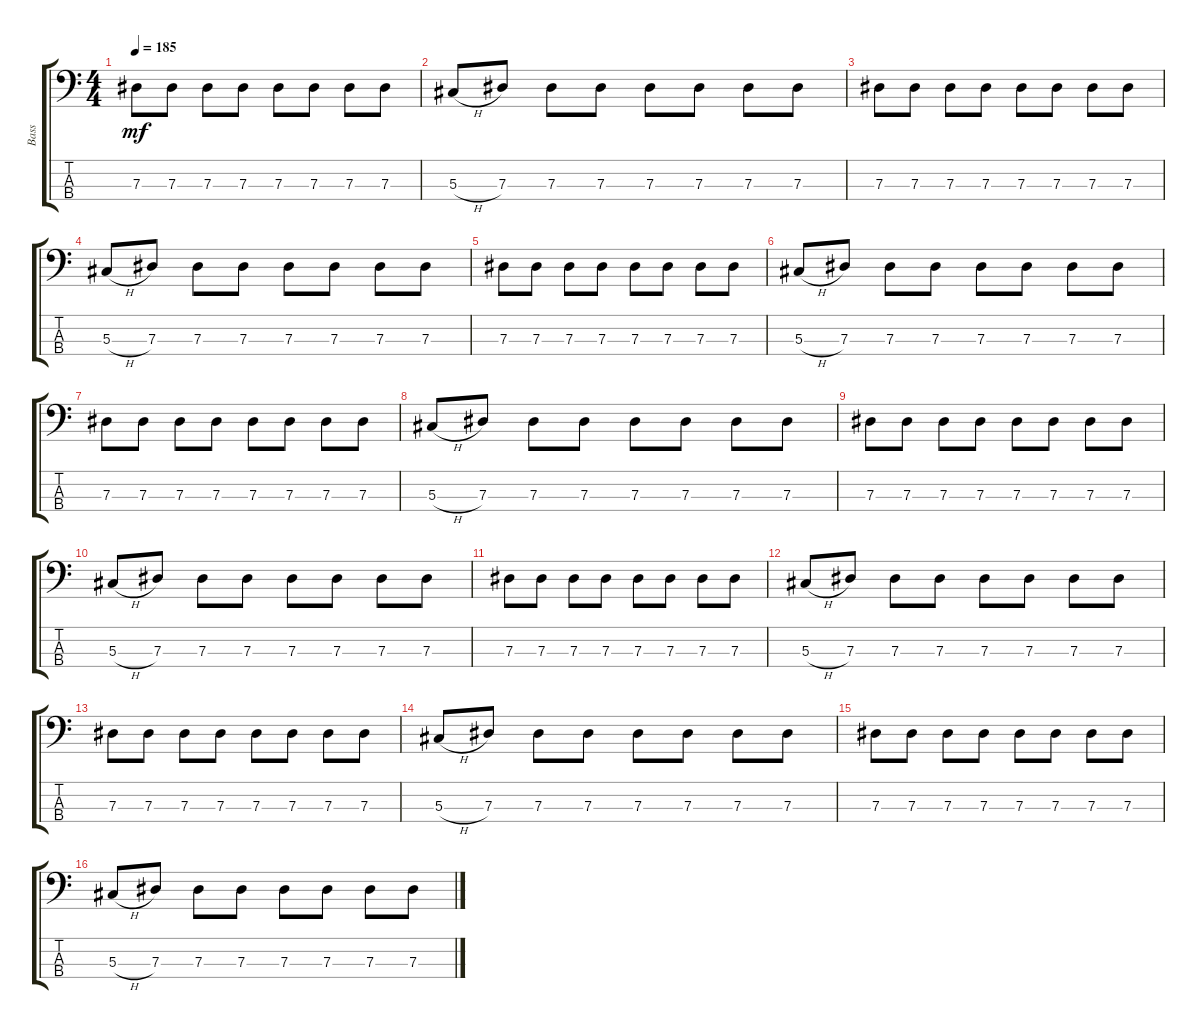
\track ("Bass" "Bass") {instrument electricbassfinger}
\staff {score tabs}
\tuning (Gb2 Db2 Ab1 Eb1) {hide}
\ts (4 4)
\tempo 185
\clef f4
\ks c
7.3.8{dy mf} 7.3.8 7.3.8 7.3.8 7.3.8 7.3.8 7.3.8 7.3.8 |
5.3{h}.8 7.3.8 7.3.8 7.3.8 7.3.8 7.3.8 7.3.8 7.3.8 |
7.3.8 7.3.8 7.3.8 7.3.8 7.3.8 7.3.8 7.3.8 7.3.8 |
5.3{h}.8 7.3.8 7.3.8 7.3.8 7.3.8 7.3.8 7.3.8 7.3.8 |
7.3.8 7.3.8 7.3.8 7.3.8 7.3.8 7.3.8 7.3.8 7.3.8 |
5.3{h}.8 7.3.8 7.3.8 7.3.8 7.3.8 7.3.8 7.3.8 7.3.8 |
7.3.8 7.3.8 7.3.8 7.3.8 7.3.8 7.3.8 7.3.8 7.3.8 |
5.3{h}.8 7.3.8 7.3.8 7.3.8 7.3.8 7.3.8 7.3.8 7.3.8 |
7.3.8 7.3.8 7.3.8 7.3.8 7.3.8 7.3.8 7.3.8 7.3.8 |
5.3{h}.8 7.3.8 7.3.8 7.3.8 7.3.8 7.3.8 7.3.8 7.3.8 |
7.3.8 7.3.8 7.3.8 7.3.8 7.3.8 7.3.8 7.3.8 7.3.8 |
5.3{h}.8 7.3.8 7.3.8 7.3.8 7.3.8 7.3.8 7.3.8 7.3.8 |
7.3.8 7.3.8 7.3.8 7.3.8 7.3.8 7.3.8 7.3.8 7.3.8 |
5.3{h}.8 7.3.8 7.3.8 7.3.8 7.3.8 7.3.8 7.3.8 7.3.8 |
7.3.8 7.3.8 7.3.8 7.3.8 7.3.8 7.3.8 7.3.8 7.3.8 |
5.3{h}.8 7.3.8 7.3.8 7.3.8 7.3.8 7.3.8 7.3.8 7.3.8
